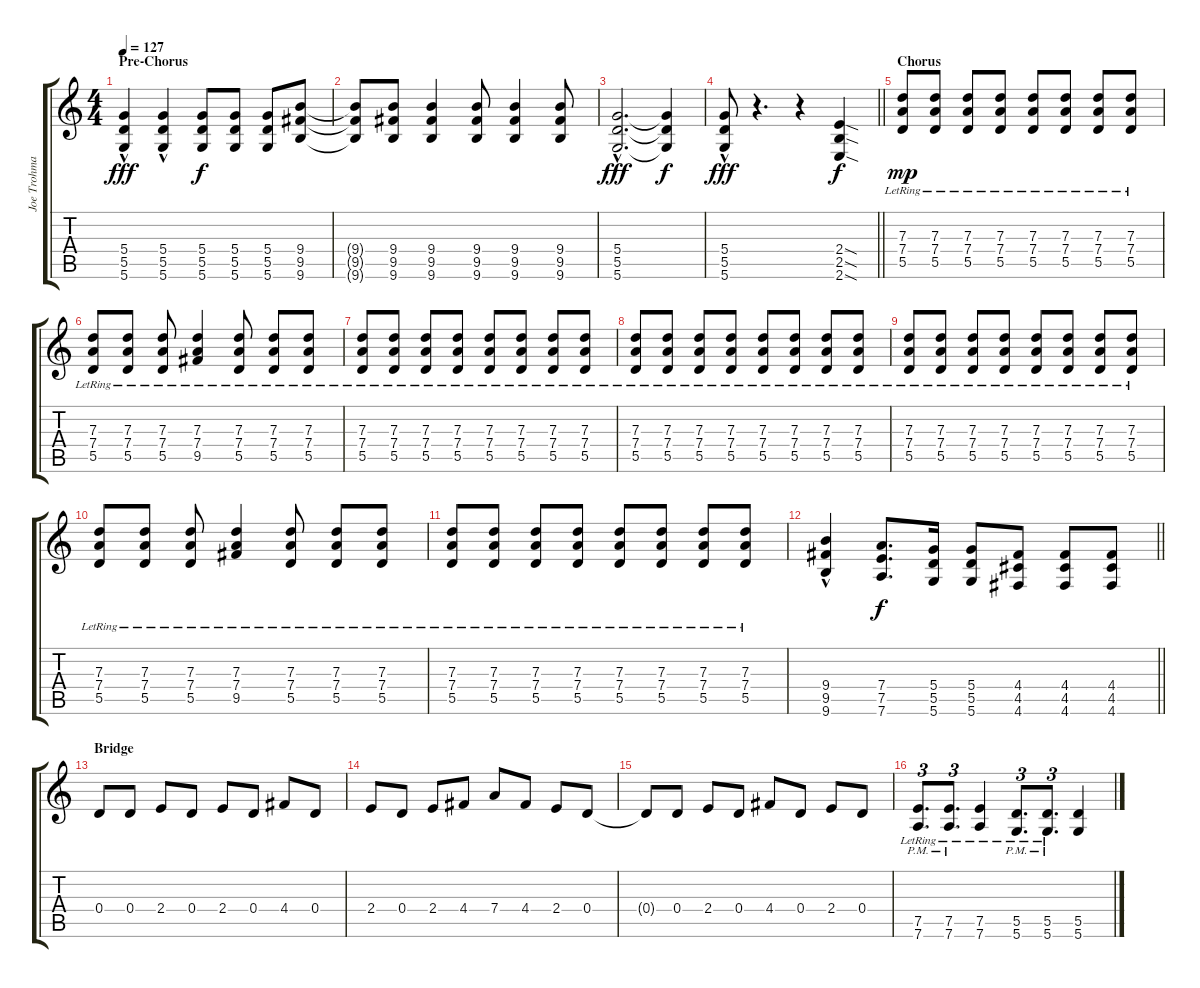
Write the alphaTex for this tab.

\track ("Joe Trohman (Lead Guitar)" "Joe Trohma") {instrument distortionguitar}
\staff {score tabs}
\tuning (E4 B3 G3 D3 A2 D2) {hide}
\ts (4 4)
\section ("" "Pre-Chorus")
\tempo 127
\clef g2
\ks c
(5.4 5.5 5.6{hac}).4{dy fff} (5.4 5.5 5.6{hac}).4 (5.4 5.5 5.6).8{dy f} (5.4 5.5 5.6).8 (5.4 5.5 5.6).8 (9.4 9.5 9.6).8 |
(9.4{t} 9.5{t} 9.6{t}).8 (9.4 9.5 9.6).8 (9.4 9.5 9.6).4 (9.4 9.5 9.6).8 (9.4 9.5 9.6).4 (9.4 9.5 9.6).8 |
(5.4 5.5 5.6{hac}).2{d dy fff} (5.4{t} 5.5{t} 5.6{t}).4{dy f} |
\barLineRight lightlight
(5.4{hac} 5.5 5.6).8{dy fff} r.4{d} r.4 (2.4{sod} 2.5{sod} 2.6{sod}).4{dy f} |
\section ("" "Chorus")
(7.3{lr} 7.4{lr} 5.5{lr}).8{dy mp} (7.3{lr} 7.4{lr} 5.5{lr}).8 (7.3{lr} 7.4{lr} 5.5{lr}).8 (7.3{lr} 7.4{lr} 5.5{lr}).8 (7.3{lr} 7.4{lr} 5.5{lr}).8 (7.3{lr} 7.4{lr} 5.5{lr}).8 (7.3{lr} 7.4{lr} 5.5{lr}).8 (7.3{lr} 7.4{lr} 5.5{lr}).8 |
(7.3{lr} 7.4{lr} 5.5{lr}).8 (7.3{lr} 7.4{lr} 5.5{lr}).8 (7.3{lr} 7.4{lr} 5.5{lr}).8 (7.3{lr} 7.4{lr} 9.5{lr}).4 (7.3{lr} 7.4{lr} 5.5{lr}).8 (7.3{lr} 7.4{lr} 5.5{lr}).8 (7.3{lr} 7.4{lr} 5.5{lr}).8 |
(7.3{lr} 7.4{lr} 5.5{lr}).8 (7.3{lr} 7.4{lr} 5.5{lr}).8 (7.3{lr} 7.4{lr} 5.5{lr}).8 (7.3{lr} 7.4{lr} 5.5{lr}).8 (7.3{lr} 7.4{lr} 5.5{lr}).8 (7.3{lr} 7.4{lr} 5.5{lr}).8 (7.3{lr} 7.4{lr} 5.5{lr}).8 (7.3{lr} 7.4{lr} 5.5{lr}).8 |
(7.3{lr} 7.4{lr} 5.5{lr}).8 (7.3{lr} 7.4{lr} 5.5{lr}).8 (7.3{lr} 7.4{lr} 5.5{lr}).8 (7.3{lr} 7.4{lr} 5.5{lr}).8 (7.3{lr} 7.4{lr} 5.5{lr}).8 (7.3{lr} 7.4{lr} 5.5{lr}).8 (7.3{lr} 7.4{lr} 5.5{lr}).8 (7.3{lr} 7.4{lr} 5.5{lr}).8 |
(7.3{lr} 7.4{lr} 5.5{lr}).8 (7.3{lr} 7.4{lr} 5.5{lr}).8 (7.3{lr} 7.4{lr} 5.5{lr}).8 (7.3{lr} 7.4{lr} 5.5{lr}).8 (7.3{lr} 7.4{lr} 5.5{lr}).8 (7.3{lr} 7.4{lr} 5.5{lr}).8 (7.3{lr} 7.4{lr} 5.5{lr}).8 (7.3{lr} 7.4{lr} 5.5{lr}).8 |
(7.3{lr} 7.4{lr} 5.5{lr}).8 (7.3{lr} 7.4{lr} 5.5{lr}).8 (7.3{lr} 7.4{lr} 5.5{lr}).8 (7.3{lr} 7.4{lr} 9.5{lr}).4 (7.3{lr} 7.4{lr} 5.5{lr}).8 (7.3{lr} 7.4{lr} 5.5{lr}).8 (7.3{lr} 7.4{lr} 5.5{lr}).8 |
(7.3{lr} 7.4{lr} 5.5{lr}).8 (7.3{lr} 7.4{lr} 5.5{lr}).8 (7.3{lr} 7.4{lr} 5.5{lr}).8 (7.3{lr} 7.4{lr} 5.5{lr}).8 (7.3{lr} 7.4{lr} 5.5{lr}).8 (7.3{lr} 7.4{lr} 5.5{lr}).8 (7.3{lr} 7.4{lr} 5.5{lr}).8 (7.3{lr} 7.4{lr} 5.5).8 |
\barLineRight lightlight
(9.4 9.5{hac} 9.6).4 (7.4 7.5 7.6).8{d dy f} (5.4 5.5 5.6).16 (5.4 5.5 5.6).8 (4.4 4.5 4.6).8 (4.4 4.5 4.6).8 (4.4 4.5 4.6).8 |
\section ("" "Bridge")
0.4.8 0.4.8 2.4.8 0.4.8 2.4.8 0.4.8 4.4.8 0.4.8 |
2.4.8 0.4.8 2.4.8 4.4.8 7.4.8 4.4.8 2.4.8 0.4.8 |
0.4{t}.8 0.4.8 2.4.8 0.4.8 4.4.8 0.4.8 2.4.8 0.4.8 |
(7.5{pm lr} 7.6{pm lr}).8{d tu (3 2)} (7.5{pm lr} 7.6{pm lr}).8{d tu (3 2)} (7.5{lr} 7.6{lr}).4 (5.5{pm lr} 5.6{pm lr}).8{d tu (3 2)} (5.5{pm lr} 5.6{pm lr}).8{d tu (3 2)} (5.5 5.6).4
